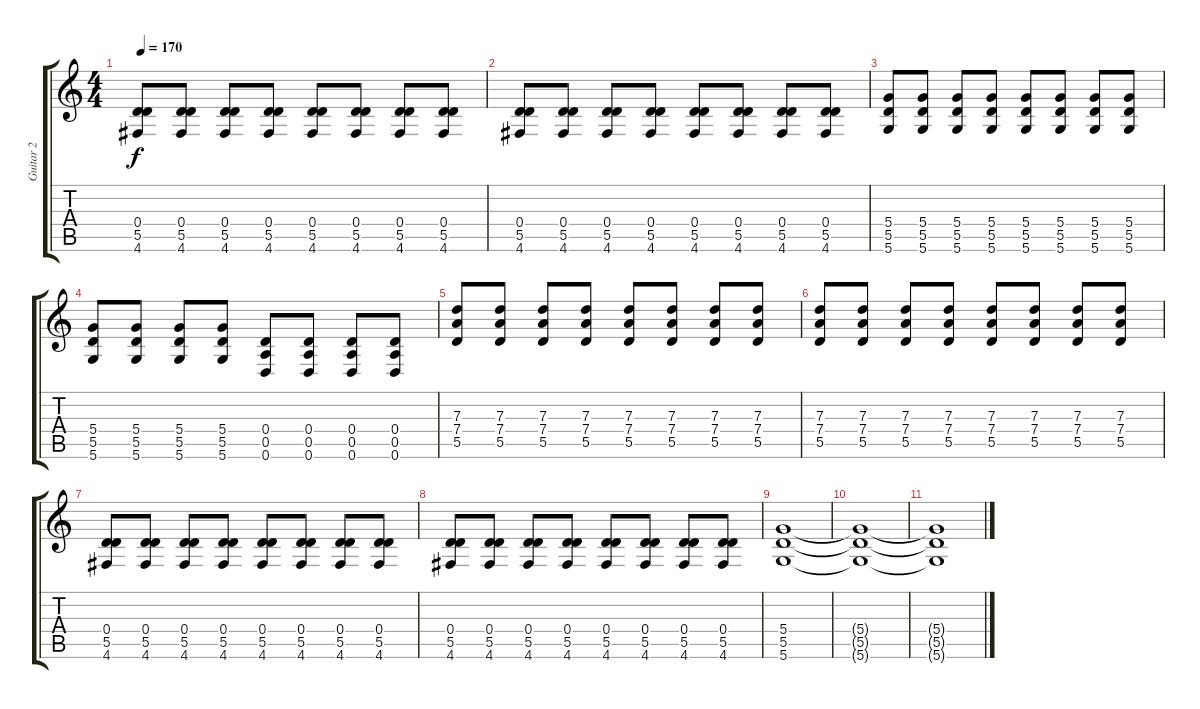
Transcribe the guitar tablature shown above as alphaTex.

\track ("Guitar 2" "Guitar 2") {instrument overdrivenguitar}
\staff {score tabs}
\tuning (E4 B3 G3 D3 A2 D2) {hide}
\ts (4 4)
\tempo 170
\clef g2
\ks c
(0.4 5.5 4.6).8{dy f} (0.4 5.5 4.6).8 (0.4 5.5 4.6).8 (0.4 5.5 4.6).8 (0.4 5.5 4.6).8 (0.4 5.5 4.6).8 (0.4 5.5 4.6).8 (0.4 5.5 4.6).8 |
(0.4 5.5 4.6).8 (0.4 5.5 4.6).8 (0.4 5.5 4.6).8 (0.4 5.5 4.6).8 (0.4 5.5 4.6).8 (0.4 5.5 4.6).8 (0.4 5.5 4.6).8 (0.4 5.5 4.6).8 |
(5.4 5.5 5.6).8 (5.4 5.5 5.6).8 (5.4 5.5 5.6).8 (5.4 5.5 5.6).8 (5.4 5.5 5.6).8 (5.4 5.5 5.6).8 (5.4 5.5 5.6).8 (5.4 5.5 5.6).8 |
(5.4 5.5 5.6).8 (5.4 5.5 5.6).8 (5.4 5.5 5.6).8 (5.4 5.5 5.6).8 (0.4 0.5 0.6).8{instrument electricguitarmuted} (0.4 0.5 0.6).8 (0.4 0.5 0.6).8 (0.4 0.5 0.6).8 |
(7.3 7.4 5.5).8{instrument overdrivenguitar} (7.3 7.4 5.5).8 (7.3 7.4 5.5).8 (7.3 7.4 5.5).8 (7.3 7.4 5.5).8 (7.3 7.4 5.5).8 (7.3 7.4 5.5).8 (7.3 7.4 5.5).8 |
(7.3 7.4 5.5).8 (7.3 7.4 5.5).8 (7.3 7.4 5.5).8 (7.3 7.4 5.5).8 (7.3 7.4 5.5).8 (7.3 7.4 5.5).8 (7.3 7.4 5.5).8 (7.3 7.4 5.5).8 |
(0.4 5.5 4.6).8 (0.4 5.5 4.6).8 (0.4 5.5 4.6).8 (0.4 5.5 4.6).8 (0.4 5.5 4.6).8 (0.4 5.5 4.6).8 (0.4 5.5 4.6).8 (0.4 5.5 4.6).8 |
(0.4 5.5 4.6).8 (0.4 5.5 4.6).8 (0.4 5.5 4.6).8 (0.4 5.5 4.6).8 (0.4 5.5 4.6).8 (0.4 5.5 4.6).8 (0.4 5.5 4.6).8 (0.4 5.5 4.6).8 |
(5.4 5.5 5.6).1 |
(5.4{t} 5.5{t} 5.6{t}).1 |
(5.4{t} 5.5{t} 5.6{t}).1
